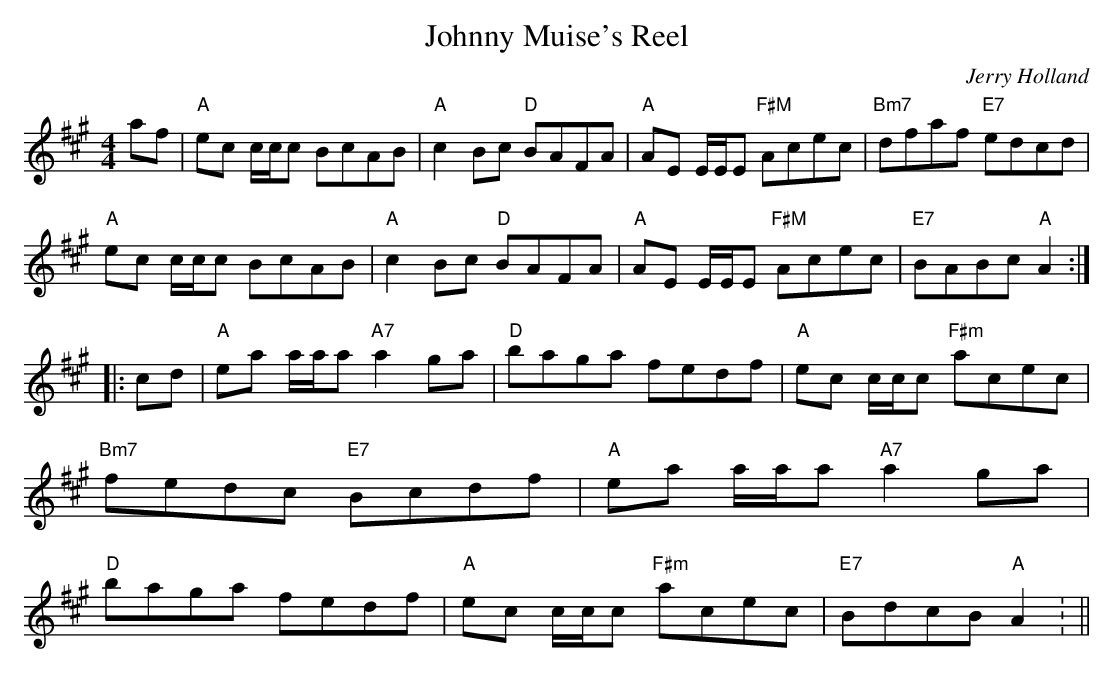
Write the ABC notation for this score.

X:1
T:Johnny Muise's Reel
M:4/4
L:1/8
C:Jerry Holland
K:A
af|"A"ec c/c/c BcAB|"A"c2Bc "D"BAFA|"A"AE E/E/E "F#M"Acec|"Bm7"dfaf "E7"
edcd|!
"A"ec c/c/c BcAB|"A"c2Bc "D"BAFA|"A"AE E/E/E "F#M"Acec|"E7"BABc "A"A2:|!
|:cd|"A"ea a/a/a "A7"a2 ga|"D"baga fedf|"A"ec c/c/c "F#m"acec|"Bm7"fedcÿ
"E7"Bcdf|
"A"ea a/a/a "A7"a2 ga|"D"baga fedf|"A"ec c/c/c "F#m"acec|"E7"BdcB "A"A2:
||
